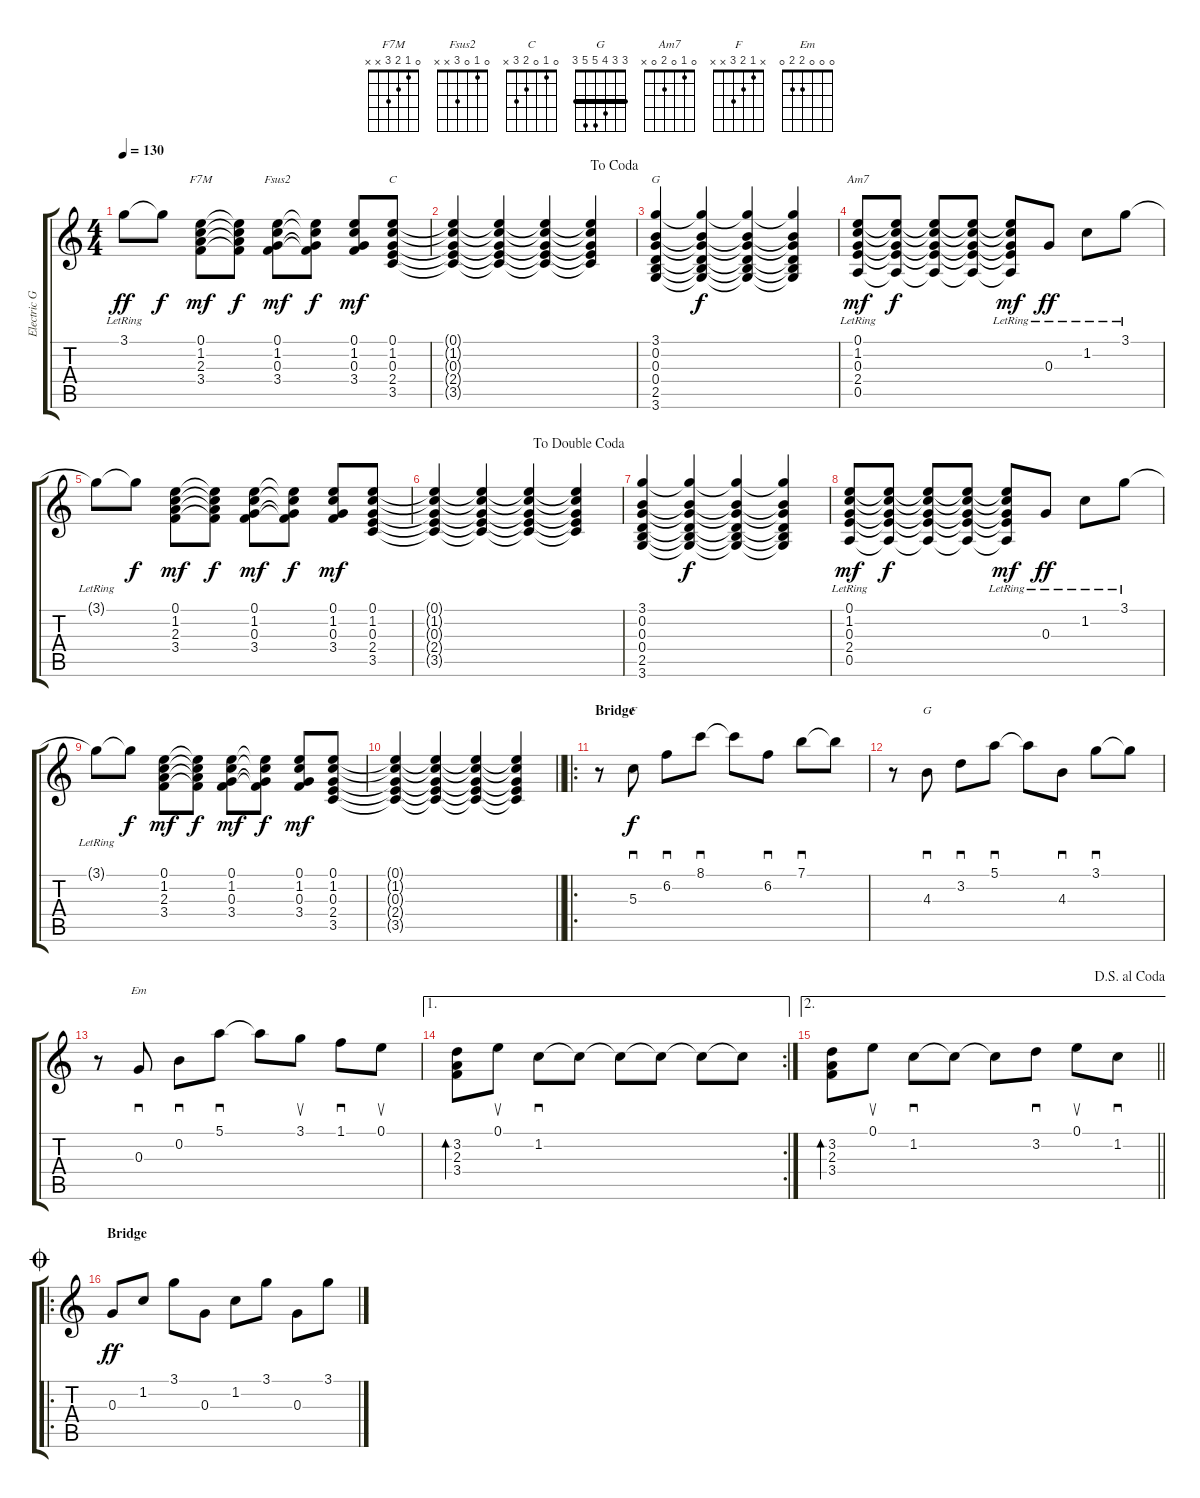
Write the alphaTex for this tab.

\track ("Electric Guitar" "Electric G") {instrument distortionguitar}
\staff {score tabs}
\tuning (E4 B3 G3 D3 A2 E2) {hide}
\chord ("F7M" 0 1 2 3 x x)
\chord ("Fsus2" 0 1 0 3 x x)
\chord ("C" 0 1 0 2 3 x)
\chord ("G" 3 0 0 0 2 3)
\chord ("Am7" 0 1 0 2 0 x)
\chord ("F" x 1 2 3 x x)
\chord ("G" 3 3 4 5 5 3) {barre 3}
\chord ("Em" 0 0 0 2 2 0)
\ts (4 4)
\tempo 130
\clef g2
\ks c
3.1{lr t}.8{dy ff} 3.1{t}.8{dy f} (0.1 1.2 2.3 3.4).8{ch "F7M" dy mf} (0.1{t} 1.2{t} 2.3{t} 3.4{t}).8{dy f} (0.1 1.2 0.3 3.4).8{ch "Fsus2" dy mf} (0.1{t} 1.2{t} 0.3{t} 3.4{t}).8{dy f} (0.1 1.2 0.3 3.4).8{dy mf} (0.1 1.2 0.3 2.4 3.5).8{ch "C"} |
\jump dacoda
(0.1{t} 1.2{t} 0.3{t} 2.4{t} 3.5{t}).4 (0.1{t} 1.2{t} 0.3{t} 2.4{t} 3.5{t}).4 (0.1{t} 1.2{t} 0.3{t} 2.4{t} 3.5{t}).4 (0.1{t} 1.2{t} 0.3{t} 2.4{t} 3.5{t}).4 |
(3.1 0.2 0.3 0.4 2.5 3.6).4{ch "G"} (3.1{t} 0.2{t} 0.3{t} 0.4{t} 2.5{t} 3.6{t}).4{dy f} (3.1{t} 0.2{t} 0.3{t} 0.4{t} 2.5{t} 3.6{t}).4 (3.1{t} 0.2{t} 0.3{t} 0.4{t} 2.5{t} 3.6{t}).4 |
(0.1{lr} 1.2{lr} 0.3{lr} 2.4{lr} 0.5{lr}).8{ch "Am7" dy mf} (0.1{t} 1.2{t} 0.3{t} 2.4{t} 0.5{t}).8{dy f} (0.1{t} 1.2{t} 0.3{t} 2.4{t} 0.5{t}).8 (0.1{t} 1.2{t} 0.3{t} 2.4{t} 0.5{t}).8 (0.1{lr t} 1.2{lr t} 0.3{lr t} 2.4{lr t} 0.5{lr t}).8{dy mf} 0.3{lr}.8{dy ff} 1.2{lr}.8 3.1{lr}.8 |
3.1{lr t}.8 3.1{t}.8{dy f} (0.1 1.2 2.3 3.4).8{dy mf} (0.1{t} 1.2{t} 2.3{t} 3.4{t}).8{dy f} (0.1 1.2 0.3 3.4).8{dy mf} (0.1{t} 1.2{t} 0.3{t} 3.4{t}).8{dy f} (0.1 1.2 0.3 3.4).8{dy mf} (0.1 1.2 0.3 2.4 3.5).8 |
\jump dadoublecoda
(0.1{t} 1.2{t} 0.3{t} 2.4{t} 3.5{t}).4 (0.1{t} 1.2{t} 0.3{t} 2.4{t} 3.5{t}).4 (0.1{t} 1.2{t} 0.3{t} 2.4{t} 3.5{t}).4 (0.1{t} 1.2{t} 0.3{t} 2.4{t} 3.5{t}).4 |
(3.1 0.2 0.3 0.4 2.5 3.6).4 (3.1{t} 0.2{t} 0.3{t} 0.4{t} 2.5{t} 3.6{t}).4{dy f} (3.1{t} 0.2{t} 0.3{t} 0.4{t} 2.5{t} 3.6{t}).4 (3.1{t} 0.2{t} 0.3{t} 0.4{t} 2.5{t} 3.6{t}).4 |
(0.1{lr} 1.2{lr} 0.3{lr} 2.4{lr} 0.5{lr}).8{dy mf} (0.1{t} 1.2{t} 0.3{t} 2.4{t} 0.5{t}).8{dy f} (0.1{t} 1.2{t} 0.3{t} 2.4{t} 0.5{t}).8 (0.1{t} 1.2{t} 0.3{t} 2.4{t} 0.5{t}).8 (0.1{lr t} 1.2{lr t} 0.3{lr t} 2.4{lr t} 0.5{lr t}).8{dy mf} 0.3{lr}.8{dy ff} 1.2{lr}.8 3.1{lr}.8 |
3.1{lr t}.8 3.1{t}.8{dy f} (0.1 1.2 2.3 3.4).8{dy mf} (0.1{t} 1.2{t} 2.3{t} 3.4{t}).8{dy f} (0.1 1.2 0.3 3.4).8{dy mf} (0.1{t} 1.2{t} 0.3{t} 3.4{t}).8{dy f} (0.1 1.2 0.3 3.4).8{dy mf} (0.1 1.2 0.3 2.4 3.5).8 |
\barLineRight lightlight
(0.1{t} 1.2{t} 0.3{t} 2.4{t} 3.5{t}).4 (0.1{t} 1.2{t} 0.3{t} 2.4{t} 3.5{t}).4 (0.1{t} 1.2{t} 0.3{t} 2.4{t} 3.5{t}).4 (0.1{t} 1.2{t} 0.3{t} 2.4{t} 3.5{t}).4 |
\ro
\section ("" "Bridge")
r.8 5.3.8{sd ch "F" dy f} 6.2.8{sd} 8.1.8{sd} 8.1{t}.8 6.2.8{sd} 7.1.8{sd} 7.1{t}.8 |
r.8 4.3.8{sd ch "G"} 3.2.8{sd} 5.1.8{sd} 5.1{t}.8 4.3.8{sd} 3.1.8{sd} 3.1{t}.8 |
r.8 0.3.8{sd ch "Em"} 0.2.8{sd} 5.1.8{sd} 5.1{t}.8 3.1.8{su} 1.1.8{sd} 0.1.8{su} |
\ae 1
\rc 2
(3.2 2.3 3.4).8{bd 30} 0.1.8{su} 1.2.8{sd} 1.2{t}.8 1.2{t}.8 1.2{t}.8 1.2{t}.8 1.2{t}.8 |
\ae 2
\jump dalsegnoalcoda
\barLineRight lightlight
(3.2 2.3 3.4).8{bd 30} 0.1.8{su} 1.2.8{sd} 1.2{t}.8 1.2{t}.8 3.2.8{sd} 0.1.8{su} 1.2.8{sd} |
\ro
\section ("" "Bridge")
\jump coda
0.3.8{dy ff} 1.2.8 3.1.8 0.3.8 1.2.8 3.1.8 0.3.8 3.1.8
